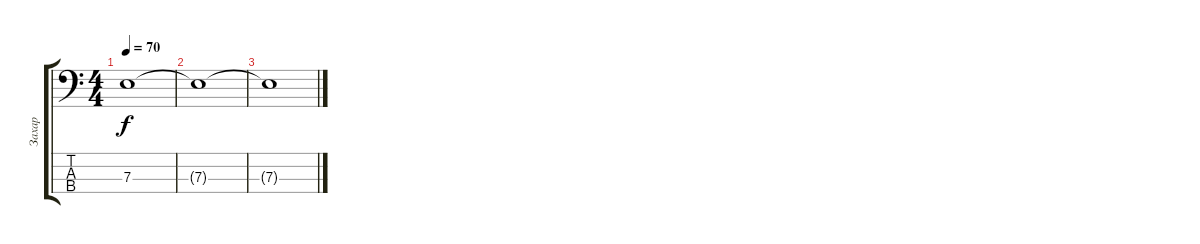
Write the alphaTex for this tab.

\track ("Захар" "Захар") {instrument electricbassfinger bank 104}
\staff {score tabs}
\tuning (G2 D2 A1 E1) {hide}
\ts (4 4)
\tempo 70
\clef f4
\ks c
7.3{t}.1{dy f} |
7.3{t}.1 |
7.3{t}.1
